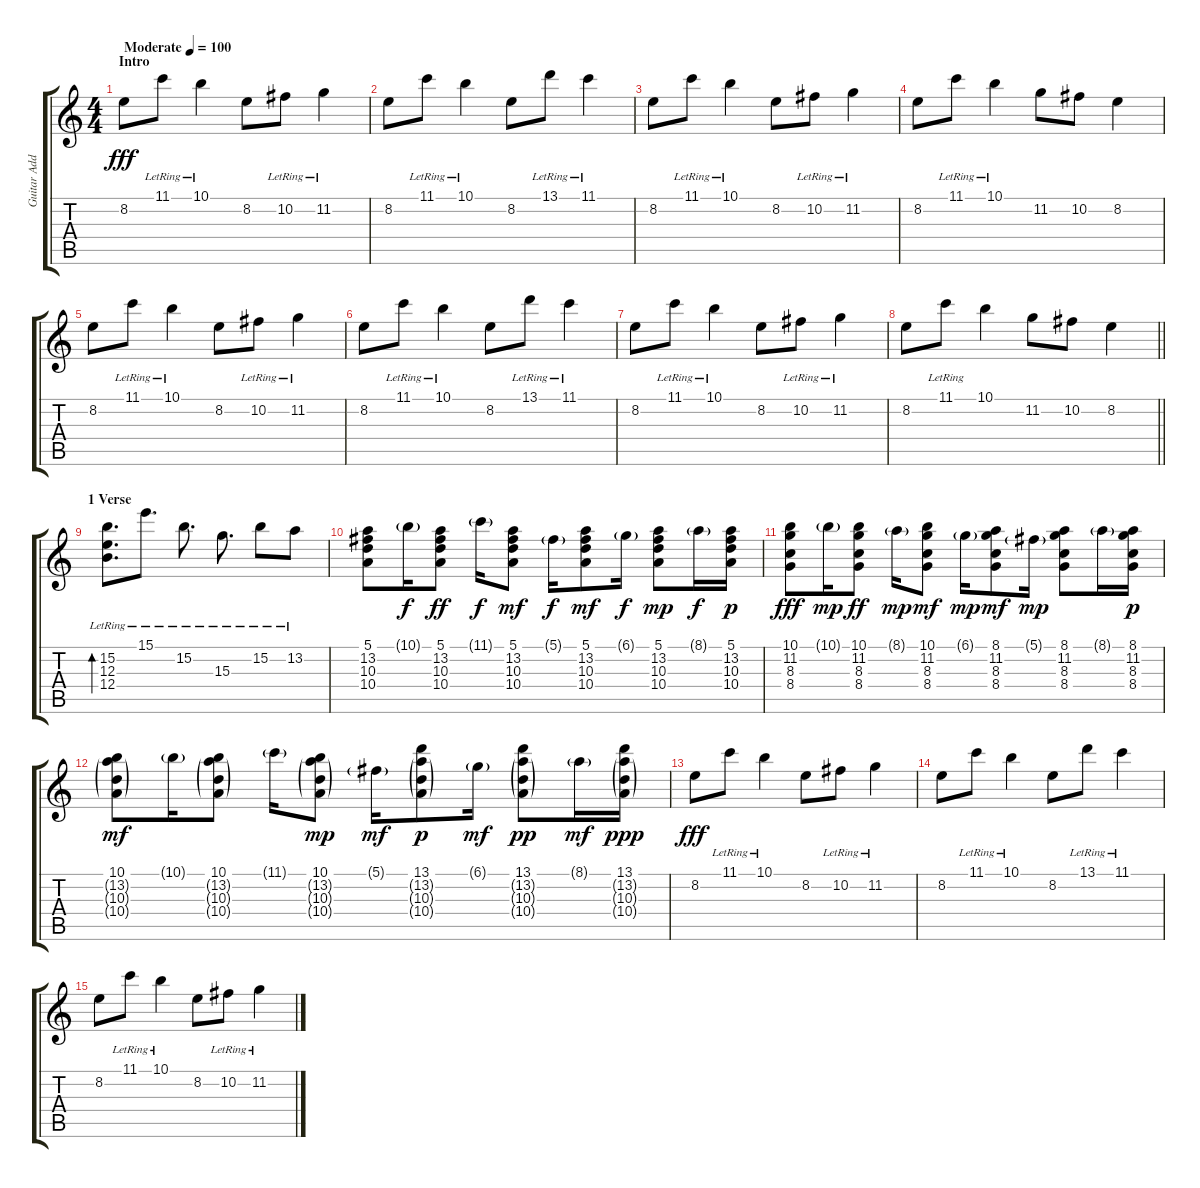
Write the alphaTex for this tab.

\track ("Guitar Add. #3" "Guitar Add") {instrument overdrivenguitar}
\staff {score tabs}
\tuning (Db4 Ab3 E3 B2 Gb2 B1) {hide}
\ts (4 4)
\section ("" "Intro")
\tempo (100 "Moderate")
\clef g2
\ks c
8.2.8{dy fff instrument overdrivenguitar} 11.1{lr}.8 10.1{lr}.4 8.2.8 10.2{lr}.8 11.2{lr}.4 |
8.2.8 11.1{lr}.8 10.1{lr}.4 8.2.8 13.1{lr}.8 11.1{lr}.4 |
8.2.8 11.1{lr}.8 10.1{lr}.4 8.2.8 10.2{lr}.8 11.2{lr}.4 |
8.2.8 11.1{lr}.8 10.1{lr}.4 11.2.8 10.2.8 8.2.4 |
8.2.8 11.1{lr}.8 10.1{lr}.4 8.2.8 10.2{lr}.8 11.2{lr}.4 |
8.2.8 11.1{lr}.8 10.1{lr}.4 8.2.8 13.1{lr}.8 11.1{lr}.4 |
8.2.8 11.1{lr}.8 10.1{lr}.4 8.2.8 10.2{lr}.8 11.2{lr}.4 |
\barLineRight lightlight
8.2.8 11.1{lr}.8 10.1.4 11.2.8 10.2.8 8.2.4 |
\section ("" "1 Verse")
(15.2{lr} 12.3{lr} 12.4{lr}).8{d bd 240 volume 13 instrument electricpiano1} 15.1{lr}.8{d} 15.2{lr}.8{d} 15.3{lr}.8{d} 15.2{lr}.8 13.2{lr}.8 |
(5.1 13.2 10.3 10.4).8 10.1{g}.16{dy f} (5.1 13.2 10.3 10.4).8{dy ff} 11.1{g}.16{dy f} (5.1 13.2 10.3 10.4).8{dy mf} 5.1{g}.16{dy f} (5.1 13.2 10.3 10.4).8{dy mf} 6.1{g}.16{dy f} (5.1 13.2 10.3 10.4).8{dy mp} 8.1{g}.16{dy f} (5.1 13.2 10.3 10.4).16{dy p} |
(10.1 11.2 8.3 8.4).8{dy fff} 10.1{g}.16{dy mp} (10.1 11.2 8.3 8.4).8{dy ff} 8.1{g}.16{dy mp} (10.1 11.2 8.3 8.4).8{dy mf} 6.1{g}.16{dy mp} (8.1 11.2 8.3 8.4).8{dy mf} 5.1{g}.16{dy mp} (8.1 11.2 8.3 8.4).8 8.1{g}.16 (8.1 11.2 8.3 8.4).16{dy p} |
(10.1 13.2{g} 10.3{g} 10.4{g}).8{dy mf} 10.1{g}.16 (10.1 13.2{g} 10.3{g} 10.4{g}).8 11.1{g}.16 (10.1 13.2{g} 10.3{g} 10.4{g}).8{dy mp} 5.1{g}.16{dy mf} (13.1 13.2{g} 10.3{g} 10.4{g}).8{dy p} 6.1{g}.16{dy mf} (13.1 13.2{g} 10.3{g} 10.4{g}).8{dy pp} 8.1{g}.16{dy mf} (13.1 13.2{g} 10.3{g} 10.4{g}).16{dy ppp} |
8.2.8{dy fff volume 10 instrument electricguitarjazz} 11.1{lr}.8 10.1{lr}.4 8.2.8 10.2{lr}.8 11.2{lr}.4 |
8.2.8 11.1{lr}.8 10.1{lr}.4 8.2.8 13.1{lr}.8 11.1{lr}.4 |
8.2.8 11.1{lr}.8 10.1{lr}.4 8.2.8 10.2{lr}.8 11.2{lr}.4
